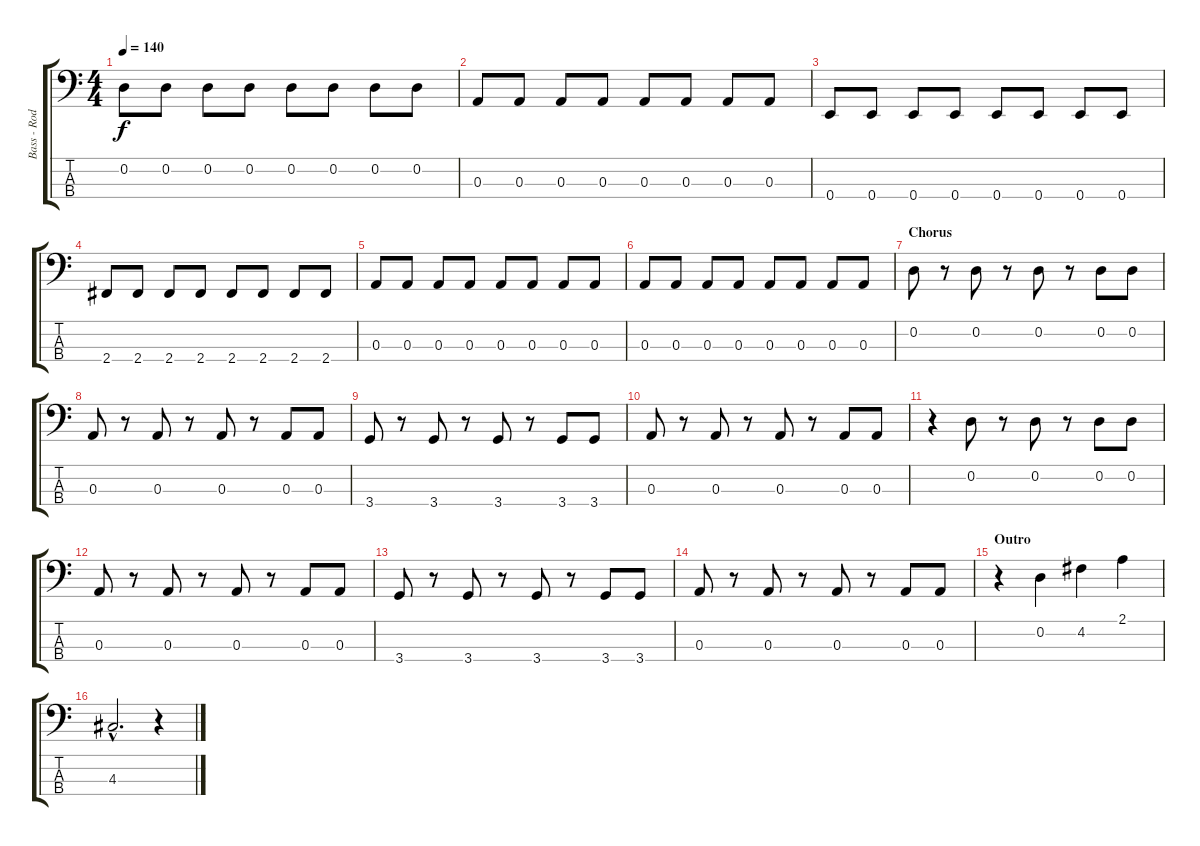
\track ("Bass - Rod" "Bass - Rod") {instrument electricbasspick}
\staff {score tabs}
\tuning (G2 D2 A1 E1) {hide}
\ts (4 4)
\tempo 140
\clef f4
\ks c
0.2.8{dy f} 0.2.8 0.2.8 0.2.8 0.2.8 0.2.8 0.2.8 0.2.8 |
0.3.8 0.3.8 0.3.8 0.3.8 0.3.8 0.3.8 0.3.8 0.3.8 |
0.4.8 0.4.8 0.4.8 0.4.8 0.4.8 0.4.8 0.4.8 0.4.8 |
2.4.8 2.4.8 2.4.8 2.4.8 2.4.8 2.4.8 2.4.8 2.4.8 |
0.3.8 0.3.8 0.3.8 0.3.8 0.3.8 0.3.8 0.3.8 0.3.8 |
0.3.8 0.3.8 0.3.8 0.3.8 0.3.8 0.3.8 0.3.8 0.3.8 |
\section ("" "Chorus")
0.2.8 r.8 0.2.8 r.8 0.2.8 r.8 0.2.8 0.2.8 |
0.3.8 r.8 0.3.8 r.8 0.3.8 r.8 0.3.8 0.3.8 |
3.4.8 r.8 3.4.8 r.8 3.4.8 r.8 3.4.8 3.4.8 |
0.3.8 r.8 0.3.8 r.8 0.3.8 r.8 0.3.8 0.3.8 |
r.4 0.2.8 r.8 0.2.8 r.8 0.2.8 0.2.8 |
0.3.8 r.8 0.3.8 r.8 0.3.8 r.8 0.3.8 0.3.8 |
3.4.8 r.8 3.4.8 r.8 3.4.8 r.8 3.4.8 3.4.8 |
0.3.8 r.8 0.3.8 r.8 0.3.8 r.8 0.3.8 0.3.8 |
\section ("" "Outro")
r.4 0.2.4 4.2.4 2.1.4 |
4.3{hac}.2{d} r.4
